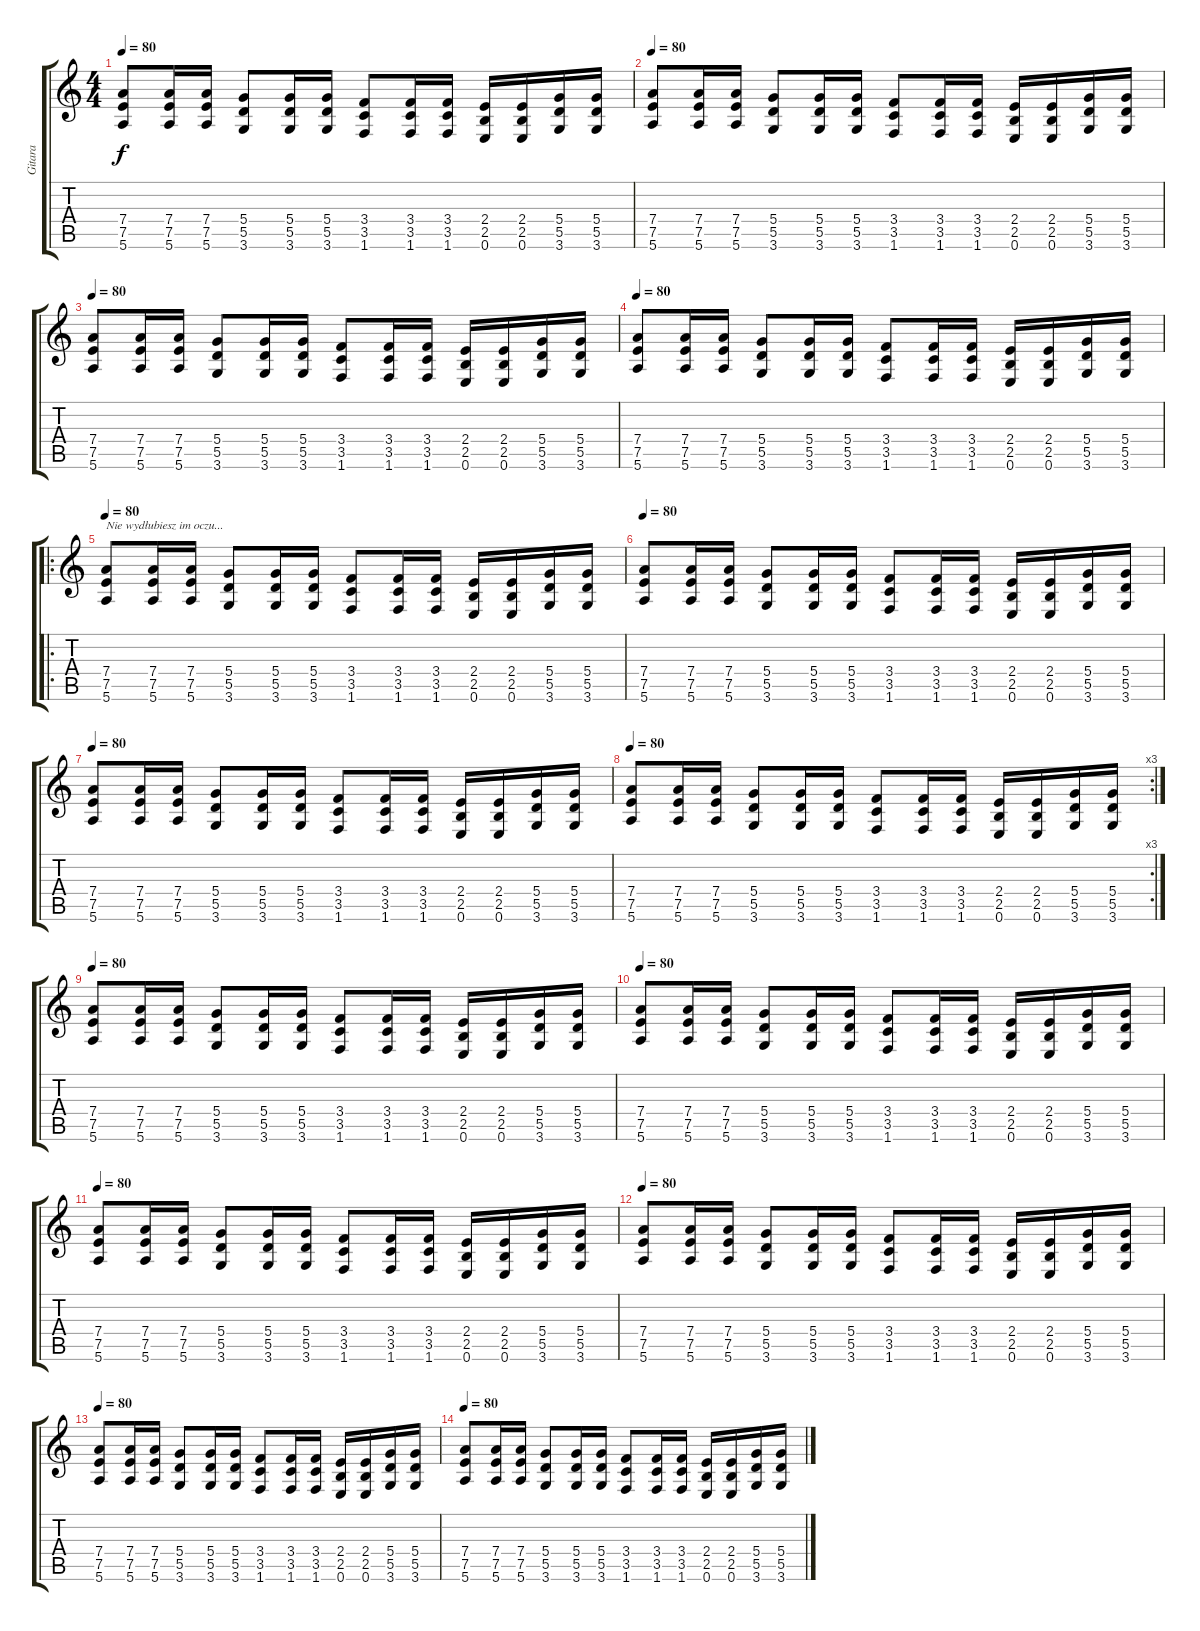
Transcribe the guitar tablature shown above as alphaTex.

\track ("Gitara" "Gitara") {instrument overdrivenguitar}
\staff {score tabs}
\tuning (E4 B3 G3 D3 A2 E2) {hide}
\ts (4 4)
\tempo 80
\clef g2
\ks c
(7.4 7.5 5.6).8{dy f instrument distortionguitar} (7.4 7.5 5.6).16 (7.4 7.5 5.6).16 (5.4 5.5 3.6).8 (5.4 5.5 3.6).16 (5.4 5.5 3.6).16 (3.4 3.5 1.6).8 (3.4 3.5 1.6).16 (3.4 3.5 1.6).16 (2.4 2.5 0.6).16 (2.4 2.5 0.6).16 (5.4 5.5 3.6).16 (5.4 5.5 3.6).16 |
\tempo 80
(7.4 7.5 5.6).8{instrument distortionguitar} (7.4 7.5 5.6).16 (7.4 7.5 5.6).16 (5.4 5.5 3.6).8 (5.4 5.5 3.6).16 (5.4 5.5 3.6).16 (3.4 3.5 1.6).8 (3.4 3.5 1.6).16 (3.4 3.5 1.6).16 (2.4 2.5 0.6).16 (2.4 2.5 0.6).16 (5.4 5.5 3.6).16 (5.4 5.5 3.6).16 |
\tempo 80
(7.4 7.5 5.6).8{instrument distortionguitar} (7.4 7.5 5.6).16 (7.4 7.5 5.6).16 (5.4 5.5 3.6).8 (5.4 5.5 3.6).16 (5.4 5.5 3.6).16 (3.4 3.5 1.6).8 (3.4 3.5 1.6).16 (3.4 3.5 1.6).16 (2.4 2.5 0.6).16 (2.4 2.5 0.6).16 (5.4 5.5 3.6).16 (5.4 5.5 3.6).16 |
\tempo 80
(7.4 7.5 5.6).8{instrument distortionguitar} (7.4 7.5 5.6).16 (7.4 7.5 5.6).16 (5.4 5.5 3.6).8 (5.4 5.5 3.6).16 (5.4 5.5 3.6).16 (3.4 3.5 1.6).8 (3.4 3.5 1.6).16 (3.4 3.5 1.6).16 (2.4 2.5 0.6).16 (2.4 2.5 0.6).16 (5.4 5.5 3.6).16 (5.4 5.5 3.6).16 |
\ro
\tempo 80
(7.4 7.5 5.6).8{txt "Nie wydłubiesz im oczu..." instrument distortionguitar} (7.4 7.5 5.6).16 (7.4 7.5 5.6).16 (5.4 5.5 3.6).8 (5.4 5.5 3.6).16 (5.4 5.5 3.6).16 (3.4 3.5 1.6).8 (3.4 3.5 1.6).16 (3.4 3.5 1.6).16 (2.4 2.5 0.6).16 (2.4 2.5 0.6).16 (5.4 5.5 3.6).16 (5.4 5.5 3.6).16 |
\tempo 80
(7.4 7.5 5.6).8{instrument distortionguitar} (7.4 7.5 5.6).16 (7.4 7.5 5.6).16 (5.4 5.5 3.6).8 (5.4 5.5 3.6).16 (5.4 5.5 3.6).16 (3.4 3.5 1.6).8 (3.4 3.5 1.6).16 (3.4 3.5 1.6).16 (2.4 2.5 0.6).16 (2.4 2.5 0.6).16 (5.4 5.5 3.6).16 (5.4 5.5 3.6).16 |
\tempo 80
(7.4 7.5 5.6).8{instrument distortionguitar} (7.4 7.5 5.6).16 (7.4 7.5 5.6).16 (5.4 5.5 3.6).8 (5.4 5.5 3.6).16 (5.4 5.5 3.6).16 (3.4 3.5 1.6).8 (3.4 3.5 1.6).16 (3.4 3.5 1.6).16 (2.4 2.5 0.6).16 (2.4 2.5 0.6).16 (5.4 5.5 3.6).16 (5.4 5.5 3.6).16 |
\rc 3
\tempo 80
(7.4 7.5 5.6).8{instrument distortionguitar} (7.4 7.5 5.6).16 (7.4 7.5 5.6).16 (5.4 5.5 3.6).8 (5.4 5.5 3.6).16 (5.4 5.5 3.6).16 (3.4 3.5 1.6).8 (3.4 3.5 1.6).16 (3.4 3.5 1.6).16 (2.4 2.5 0.6).16 (2.4 2.5 0.6).16 (5.4 5.5 3.6).16 (5.4 5.5 3.6).16 |
\tempo 80
(7.4 7.5 5.6).8{instrument distortionguitar} (7.4 7.5 5.6).16 (7.4 7.5 5.6).16 (5.4 5.5 3.6).8 (5.4 5.5 3.6).16 (5.4 5.5 3.6).16 (3.4 3.5 1.6).8 (3.4 3.5 1.6).16 (3.4 3.5 1.6).16 (2.4 2.5 0.6).16 (2.4 2.5 0.6).16 (5.4 5.5 3.6).16 (5.4 5.5 3.6).16 |
\tempo 80
(7.4 7.5 5.6).8{instrument distortionguitar} (7.4 7.5 5.6).16 (7.4 7.5 5.6).16 (5.4 5.5 3.6).8 (5.4 5.5 3.6).16 (5.4 5.5 3.6).16 (3.4 3.5 1.6).8 (3.4 3.5 1.6).16 (3.4 3.5 1.6).16 (2.4 2.5 0.6).16 (2.4 2.5 0.6).16 (5.4 5.5 3.6).16 (5.4 5.5 3.6).16 |
\tempo 80
(7.4 7.5 5.6).8{volume 10 instrument distortionguitar} (7.4 7.5 5.6).16 (7.4 7.5 5.6).16 (5.4 5.5 3.6).8 (5.4 5.5 3.6).16 (5.4 5.5 3.6).16 (3.4 3.5 1.6).8 (3.4 3.5 1.6).16 (3.4 3.5 1.6).16 (2.4 2.5 0.6).16 (2.4 2.5 0.6).16 (5.4 5.5 3.6).16 (5.4 5.5 3.6).16 |
\tempo 80
(7.4 7.5 5.6).8{volume 8 instrument distortionguitar} (7.4 7.5 5.6).16 (7.4 7.5 5.6).16 (5.4 5.5 3.6).8 (5.4 5.5 3.6).16 (5.4 5.5 3.6).16 (3.4 3.5 1.6).8 (3.4 3.5 1.6).16 (3.4 3.5 1.6).16 (2.4 2.5 0.6).16 (2.4 2.5 0.6).16 (5.4 5.5 3.6).16 (5.4 5.5 3.6).16 |
\tempo 80
(7.4 7.5 5.6).8{volume 6 instrument distortionguitar} (7.4 7.5 5.6).16 (7.4 7.5 5.6).16 (5.4 5.5 3.6).8 (5.4 5.5 3.6).16 (5.4 5.5 3.6).16 (3.4 3.5 1.6).8 (3.4 3.5 1.6).16 (3.4 3.5 1.6).16 (2.4 2.5 0.6).16 (2.4 2.5 0.6).16 (5.4 5.5 3.6).16 (5.4 5.5 3.6).16 |
\tempo 80
(7.4 7.5 5.6).8{volume 2 instrument distortionguitar} (7.4 7.5 5.6).16 (7.4 7.5 5.6).16 (5.4 5.5 3.6).8 (5.4 5.5 3.6).16 (5.4 5.5 3.6).16 (3.4 3.5 1.6).8 (3.4 3.5 1.6).16 (3.4 3.5 1.6).16 (2.4 2.5 0.6).16 (2.4 2.5 0.6).16 (5.4 5.5 3.6).16 (5.4 5.5 3.6).16
